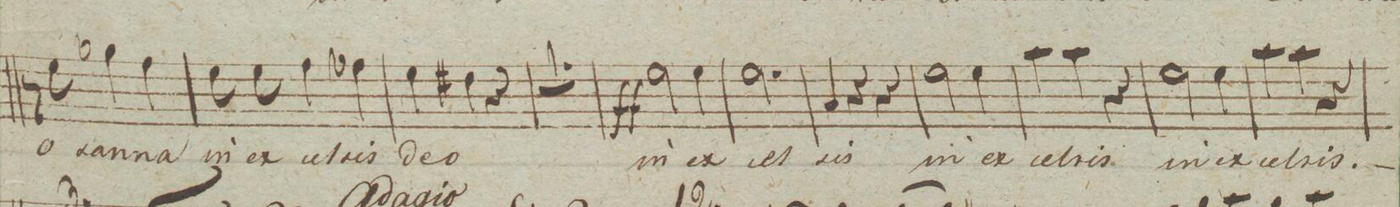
**kern	**text	**dynam
*I"Baſso.	*	*
*clefF4	*	*
*k[]	*	*
*M3/4	*	*
8r	.	.
8G\	o-	.
4B-X\	-san-	.
4A\	-na	.
=118	=118	=118
8G\	in	.
8G\	ex-	.
4A\	-cel-	.
4A-X\	-sis	.
=119	=119	=119
4G\	de-	.
4F#X\	-o	.
4r	.	.
=120	=120	=120
2.r	.	.
=121	=121	=121
2G\	in	ff
4G\	ex-	.
=122	=122	=122
2.G\	-cel-	.
=123	=123	=123
4C/	-sis	.
4r	.	.
4r	.	.
=124	=124	=124
2G\	O-	.
4G\	.	.
=125	=125	=125
4c\	-san-	.
4c\	-na	.
4r	.	.
=126	=126	=126
2G\	in	.
4G\	ex-	.
=127	=127	=127
4c\	-cel-	.
4c\	-sis	.
4r	.	.
=128	=128	=128
*-	*-	*-
